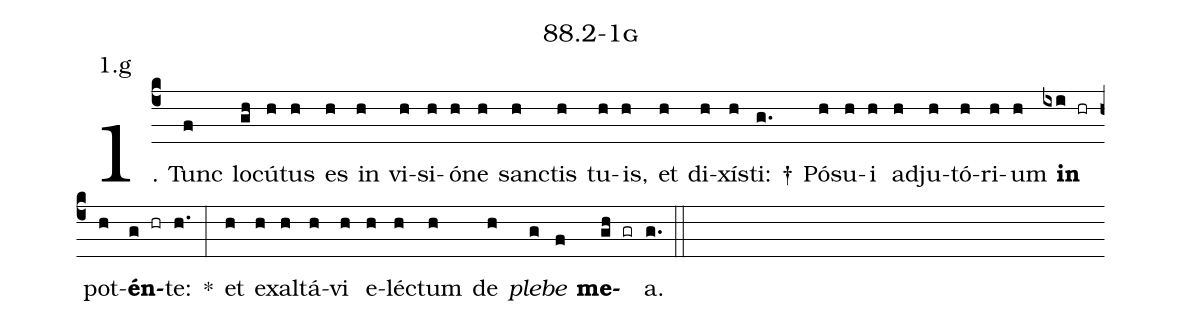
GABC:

name: 88.2-1g;
annotation: 1.g;
%%
(c4)1. Tunc(f) lo(gh)cú(h)tus(h) es(h) in(h) vi(h)si(h)ó(h)ne(h) sanc(h)tis(h) tu(h)is,(h) et(h) di(h)xís(h)ti: †(g.) Pó(h)su(h)i(h) ad(h)ju(h)tó(h)ri(h)um(h) <b>in</b>(ixi hr) pot(h)<b>én</b>(g hr)te:(h.) *(:) et(h) ex(h)al(h)tá(h)vi(h) e(h)léc(h)tum(h) de(h) <i>ple</i>(g)<i>be</i>(f) <b>me</b>(gh gr)a.(g.) (::)


%E(h) u(h) o(g) u(f) a(gh) e.(g.) (::)
